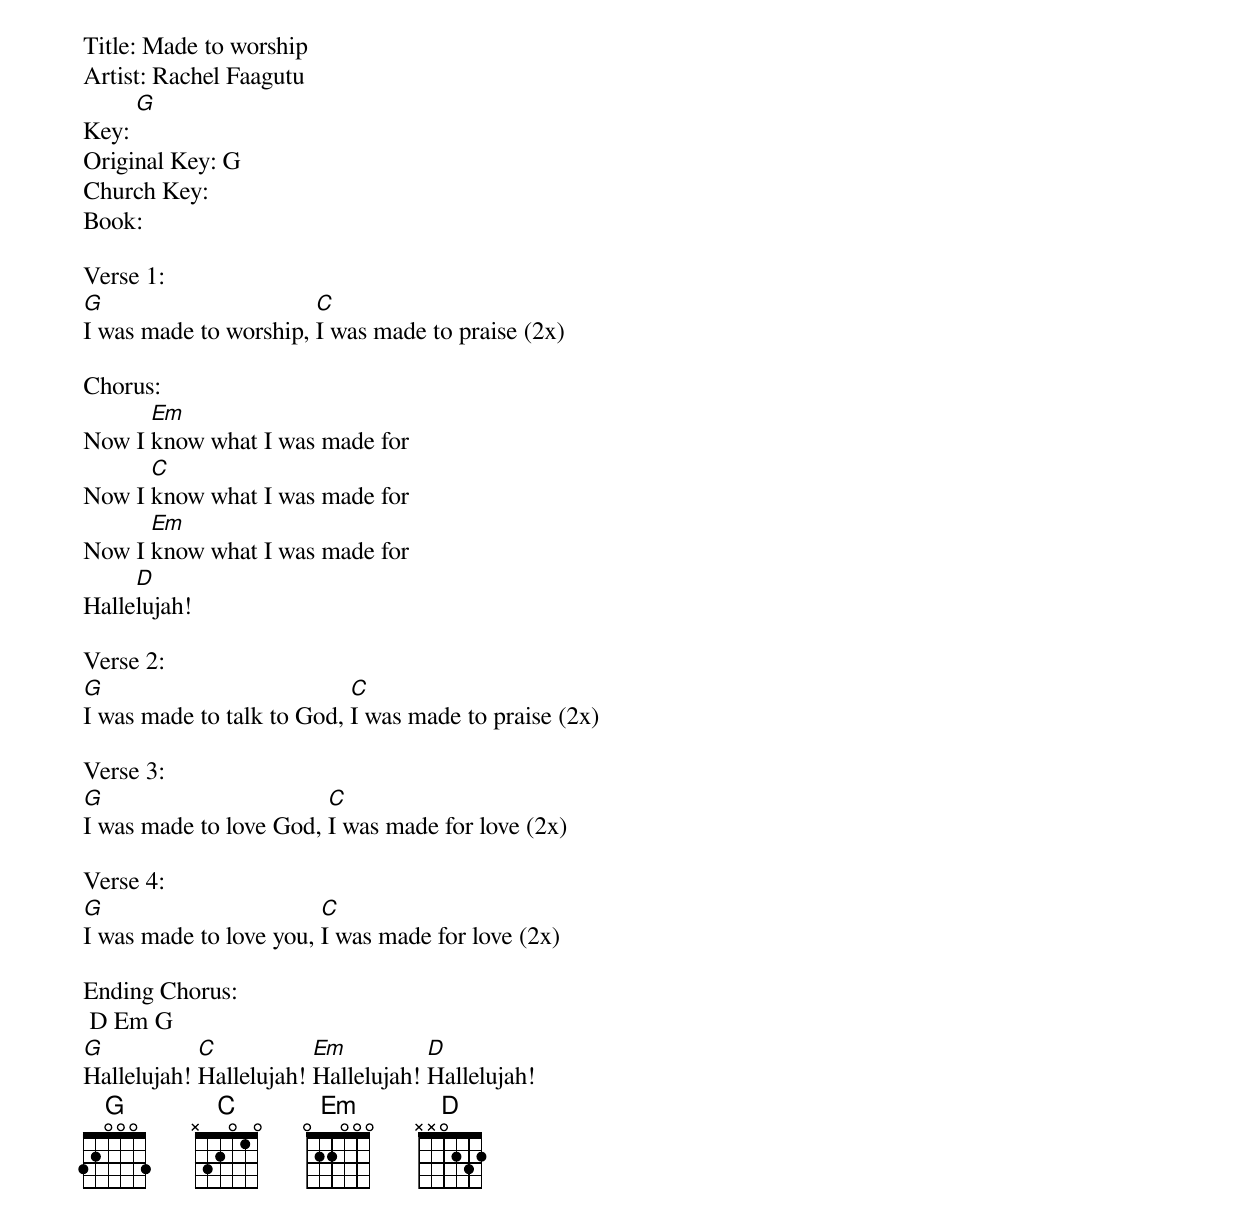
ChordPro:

Title: Made to worship
Artist: Rachel Faagutu
Key: [G]
Original Key: G
Church Key:
Book:

Verse 1:
[G]I was made to worship, [C]I was made to praise (2x)

Chorus:
Now I [Em]know what I was made for
Now I [C]know what I was made for
Now I [Em]know what I was made for
Halle[D]lujah!

Verse 2:
[G]I was made to talk to God, [C]I was made to praise (2x)

Verse 3:
[G]I was made to love God, [C]I was made for love (2x)

Verse 4:
[G]I was made to love you, [C]I was made for love (2x)

Ending Chorus:
 D Em G
[G]Hallelujah! [C]Hallelujah! [Em]Hallelujah! [D]Hallelujah!
